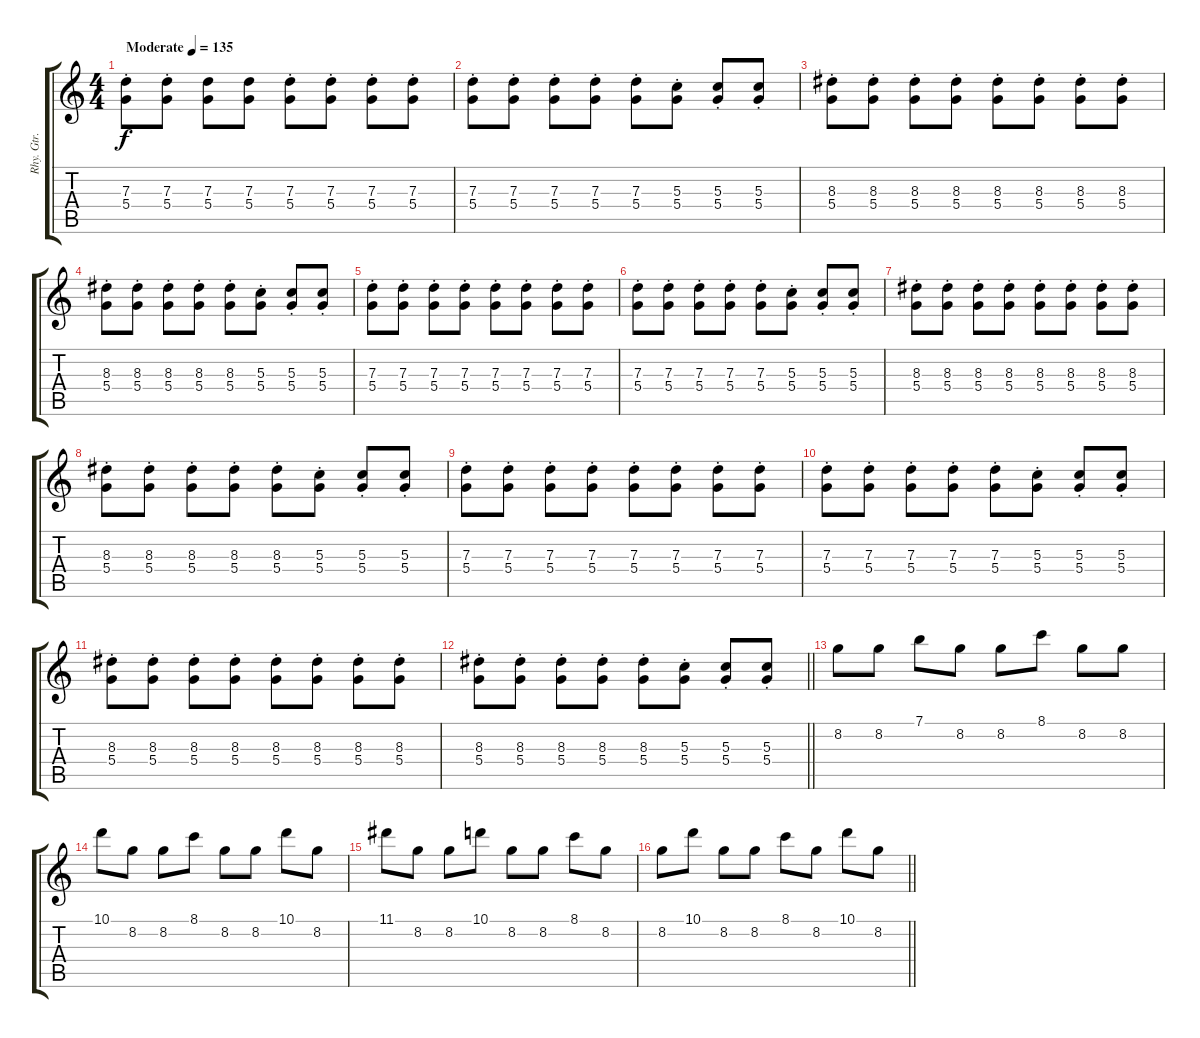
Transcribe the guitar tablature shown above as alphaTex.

\track ("Rhy. Gtr. 3" "Rhy. Gtr. ") {instrument distortionguitar}
\staff {score tabs}
\tuning (E4 B3 G3 D3 A2 D2) {hide}
\ts (4 4)
\tempo (135 "Moderate")
\clef g2
\ks c
(7.3{st} 5.4{st}).8{dy f instrument distortionguitar} (7.3{st} 5.4{st}).8 (7.3 5.4).8 (7.3 5.4).8 (7.3{st} 5.4{st}).8 (7.3{st} 5.4{st}).8 (7.3{st} 5.4{st}).8 (7.3{st} 5.4{st}).8 |
(7.3{st} 5.4{st}).8 (7.3{st} 5.4{st}).8 (7.3{st} 5.4{st}).8 (7.3{st} 5.4{st}).8 (7.3{st} 5.4{st}).8 (5.3{st} 5.4{st}).8 (5.3{st} 5.4{st}).8 (5.3{st} 5.4{st}).8 |
(8.3{st} 5.4{st}).8 (8.3{st} 5.4{st}).8 (8.3{st} 5.4{st}).8 (8.3{st} 5.4{st}).8 (8.3{st} 5.4{st}).8 (8.3{st} 5.4{st}).8 (8.3{st} 5.4{st}).8 (8.3{st} 5.4{st}).8 |
(8.3{st} 5.4{st}).8 (8.3{st} 5.4{st}).8 (8.3{st} 5.4{st}).8 (8.3{st} 5.4{st}).8 (8.3{st} 5.4{st}).8 (5.3{st} 5.4{st}).8 (5.3{st} 5.4{st}).8 (5.3{st} 5.4{st}).8 |
(7.3{st} 5.4{st}).8 (7.3{st} 5.4{st}).8 (7.3{st} 5.4{st}).8 (7.3{st} 5.4{st}).8 (7.3{st} 5.4{st}).8 (7.3{st} 5.4{st}).8 (7.3{st} 5.4{st}).8 (7.3{st} 5.4{st}).8 |
(7.3{st} 5.4{st}).8 (7.3{st} 5.4{st}).8 (7.3{st} 5.4{st}).8 (7.3{st} 5.4{st}).8 (7.3{st} 5.4{st}).8 (5.3{st} 5.4{st}).8 (5.3{st} 5.4{st}).8 (5.3{st} 5.4{st}).8 |
(8.3{st} 5.4{st}).8 (8.3{st} 5.4{st}).8 (8.3{st} 5.4{st}).8 (8.3{st} 5.4{st}).8 (8.3{st} 5.4{st}).8 (8.3{st} 5.4{st}).8 (8.3{st} 5.4{st}).8 (8.3{st} 5.4{st}).8 |
(8.3{st} 5.4{st}).8 (8.3{st} 5.4{st}).8 (8.3{st} 5.4{st}).8 (8.3{st} 5.4{st}).8 (8.3{st} 5.4{st}).8 (5.3{st} 5.4{st}).8 (5.3{st} 5.4{st}).8 (5.3{st} 5.4{st}).8 |
(7.3{st} 5.4{st}).8 (7.3{st} 5.4{st}).8 (7.3{st} 5.4{st}).8 (7.3{st} 5.4{st}).8 (7.3{st} 5.4{st}).8 (7.3{st} 5.4{st}).8 (7.3{st} 5.4{st}).8 (7.3{st} 5.4{st}).8 |
(7.3{st} 5.4{st}).8 (7.3{st} 5.4{st}).8 (7.3{st} 5.4{st}).8 (7.3{st} 5.4{st}).8 (7.3{st} 5.4{st}).8 (5.3{st} 5.4{st}).8 (5.3{st} 5.4{st}).8 (5.3{st} 5.4{st}).8 |
(8.3{st} 5.4{st}).8 (8.3{st} 5.4{st}).8 (8.3{st} 5.4{st}).8 (8.3{st} 5.4{st}).8 (8.3{st} 5.4{st}).8 (8.3{st} 5.4{st}).8 (8.3{st} 5.4{st}).8 (8.3{st} 5.4{st}).8 |
\barLineRight lightlight
(8.3{st} 5.4{st}).8 (8.3{st} 5.4{st}).8 (8.3{st} 5.4{st}).8 (8.3{st} 5.4{st}).8 (8.3{st} 5.4{st}).8 (5.3{st} 5.4{st}).8 (5.3{st} 5.4{st}).8 (5.3{st} 5.4{st}).8 |
\section ("" "")
8.2.8 8.2.8 7.1.8 8.2.8 8.2.8 8.1.8 8.2.8 8.2.8 |
10.1.8 8.2.8 8.2.8 8.1.8 8.2.8 8.2.8 10.1.8 8.2.8 |
11.1.8 8.2.8 8.2.8 10.1.8 8.2.8 8.2.8 8.1.8 8.2.8 |
\barLineRight lightlight
8.2.8 10.1.8 8.2.8 8.2.8 8.1.8 8.2.8 10.1.8 8.2.8
